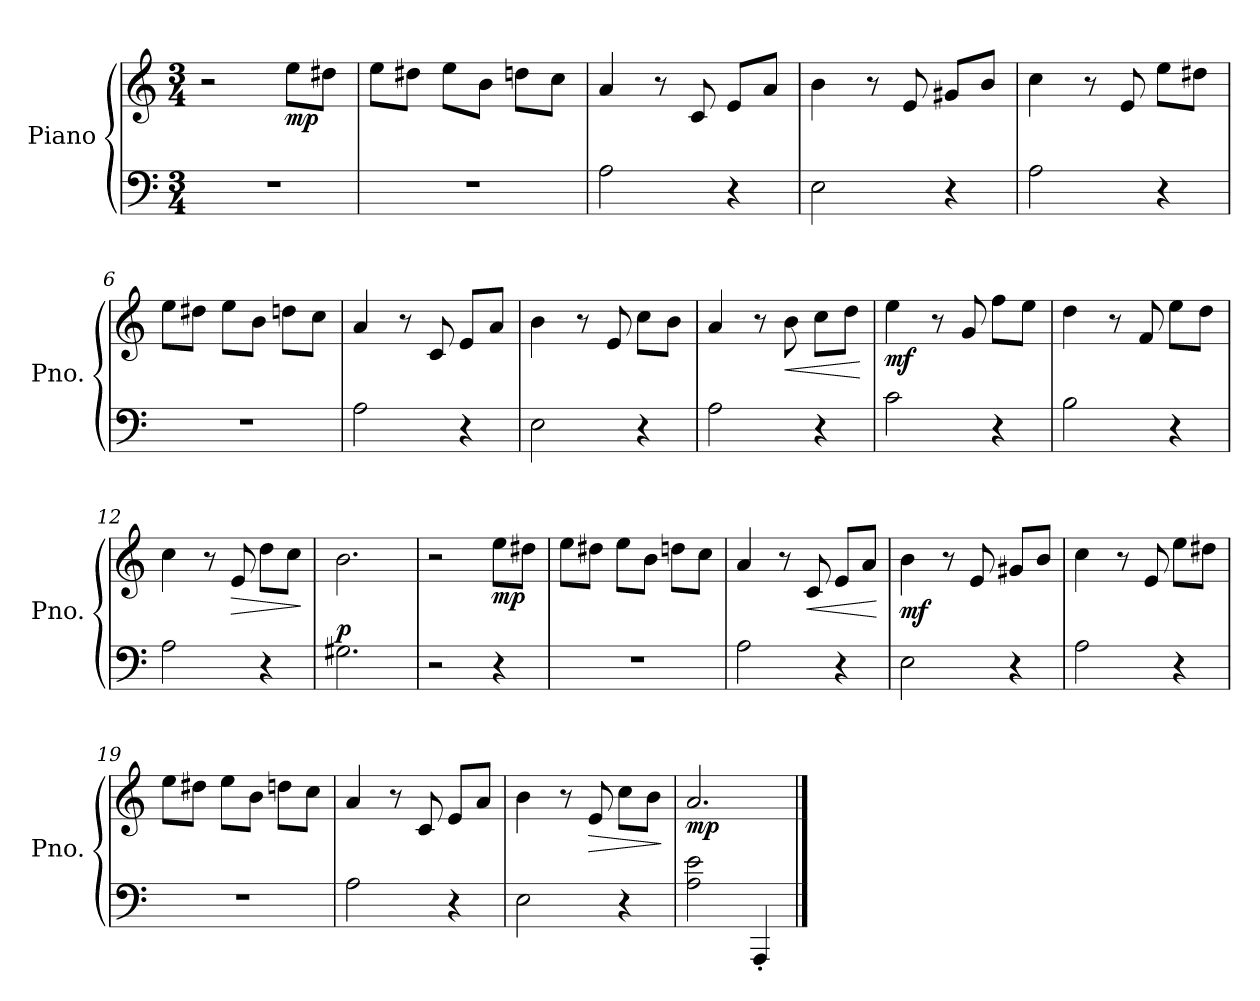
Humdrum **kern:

**kern	**kern	**dynam
*part1	*part1	*part1
*staff2	*staff1	*staff1/2
*I"Piano	*	*
*I'Pno.	*	*
*clefF4	*clefG2	*
*k[]	*k[]	*
*M3/4	*M3/4	*
=1	=1	=1
2.r	2r	.
!	!	!LO:DY:b
.	8ee\L	mp
.	8dd#X\J	.
=2	=2	=2
2.r	8ee\L	.
.	8dd#X\J	.
.	8ee\L	.
.	8b\J	.
.	8ddn\L	.
.	8cc\J	.
=3	=3	=3
2A\	4a/	.
.	8r	.
.	8c/	.
4r	8e/L	.
.	8a/J	.
=4	=4	=4
2E\	4b\	.
.	8r	.
.	8e/	.
4r	8g#X/L	.
.	8b/J	.
=5	=5	=5
2A\	4cc\	.
.	8r	.
.	8e/	.
4r	8ee\L	.
.	8dd#X\J	.
!!LO:LB:g=z
=6	=6	=6
2.r	8ee\L	.
.	8dd#X\J	.
.	8ee\L	.
.	8b\J	.
.	8ddn\L	.
.	8cc\J	.
=7	=7	=7
2A\	4a/	.
.	8r	.
.	8c/	.
4r	8e/L	.
.	8a/J	.
=8	=8	=8
2E\	4b\	.
.	8r	.
.	8e/	.
4r	8cc\L	.
.	8b\J	.
=9	=9	=9
2A\	4a/	.
.	8r	.
!	!	!LO:HP:b
.	8b\	<
4r	8cc\L	.
.	8dd\J	.
.	.	[
=10	=10	=10
!	!	!LO:DY:b
2c\	4ee\	mf
.	8r	.
.	8g/	.
4r	8ff\L	.
.	8ee\J	.
!!LO:LB:g=z
=11	=11	=11
2B\	4dd\	.
.	8r	.
.	8f/	.
4r	8ee\L	.
.	8dd\J	.
=12	=12	=12
2A\	4cc\	.
.	8r	.
!	!	!LO:HP:b
.	8e/	>
4r	8dd\L	.
.	8cc\J	.
.	.	]
=13	=13	=13
!	!	!LO:DY:a=2
2.G#X\	2.b\	p
=14	=14	=14
2r	2r	.
!	!	!LO:DY:b
4r	8ee\L	mp
.	8dd#X\J	.
!!LO:LB:g=z
=15	=15	=15
2.r	8ee\L	.
.	8dd#X\J	.
.	8ee\L	.
.	8b\J	.
.	8ddn\L	.
.	8cc\J	.
=16	=16	=16
2A\	4a/	.
.	8r	.
!	!	!LO:HP:b
.	8c/	<
4r	8e/L	.
.	8a/J	.
.	.	[
=17	=17	=17
!	!	!LO:DY:b
2E\	4b\	mf
.	8r	.
.	8e/	.
4r	8g#X/L	.
.	8b/J	.
=18	=18	=18
2A\	4cc\	.
.	8r	.
.	8e/	.
4r	8ee\L	.
.	8dd#X\J	.
!!LO:LB:g=z
=19	=19	=19
2.r	8ee\L	.
.	8dd#X\J	.
.	8ee\L	.
.	8b\J	.
.	8ddn\L	.
.	8cc\J	.
=20	=20	=20
2A\	4a/	.
.	8r	.
.	8c/	.
4r	8e/L	.
.	8a/J	.
=21	=21	=21
2E\	4b\	.
.	8r	.
!	!	!LO:HP:b
.	8e/	>
4r	8cc\L	.
.	8b\J	.
.	.	]
=22	=22	=22
!	!	!LO:DY:b
2A\ 2e\	2.a/	mp
4AAA'/	.	.
==	==	==
*-	*-	*-
